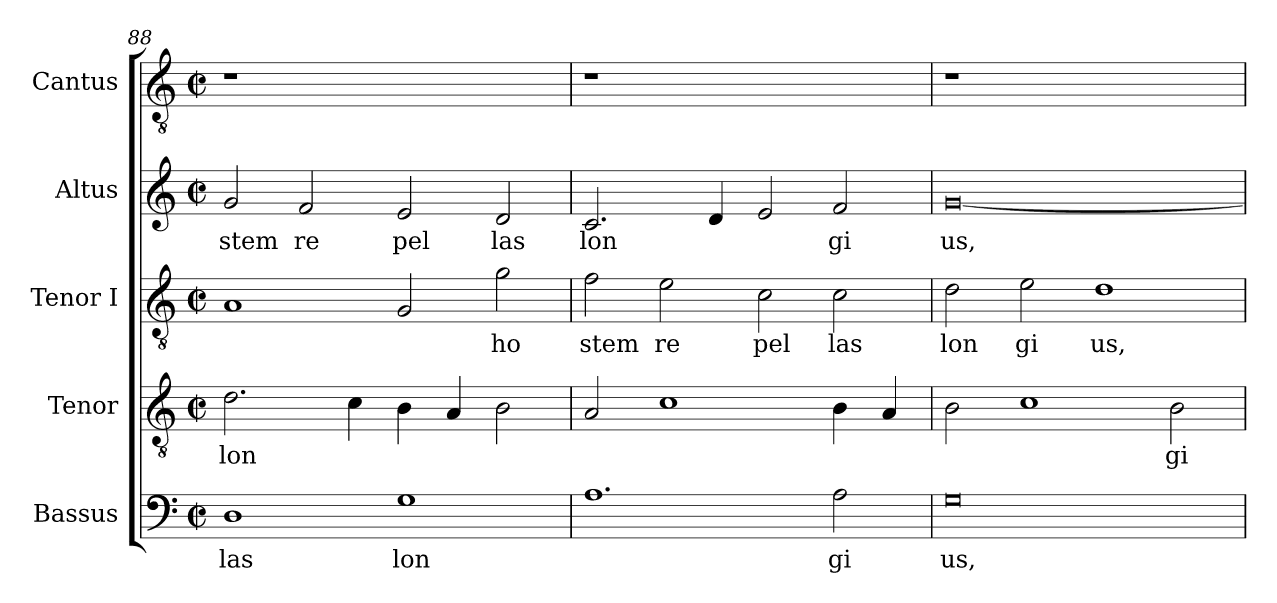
**kern	**text	**kern	**text	**kern	**text	**kern	**text	**kern
*part5	*part5	*part4	*part4	*part3	*part3	*part2	*part2	*part1
*staff5	*staff5	*staff4	*staff4	*staff3	*staff3	*staff2	*staff2	*staff1
*I"Bassus	*	*I"Tenor	*	*I"Tenor I	*	*I"Altus	*	*I"Cantus
*I'Bassus	*	*I'Tenor	*	*I'Tenor I	*	*I'Altus	*	*I'Cantus
*clefF4	*	*clefGv2	*	*clefGv2	*	*clefG2	*	*clefGv2
*M2/2	*	*M2/2	*	*M2/2	*	*M2/2	*	*M2/2
*met(c|)	*	*met(c|)	*	*met(c|)	*	*met(c|)	*	*met(c|)
=88	=88	=88	=88	=88	=88	=88	=88	=88
!	!LO:LY:b:cj	!	!LO:LY:b	!	!	!	!LO:LY:b:cj	!
1D	las	2.d\	lon	1A	.	2g/	stem	1r
!	!	!	!	!	!	!	!LO:LY:b:cj	!
.	.	.	.	.	.	2f/	re	.
.	.	4c\	.	.	.	.	.	.
!	!LO:LY:b:cj	!	!	!	!	!	!LO:LY:b:cj	!
1G	lon	4B\	.	2G/	.	2e/	pel	1ryy
.	.	4A/	.	.	.	.	.	.
!	!	!	!	!	!LO:LY:b:cj	!	!LO:LY:b:cj	!
.	.	2B\	.	2g\	ho	2d/	las	.
=89	=89	=89	=89	=89	=89	=89	=89	=89
!	!	!	!	!	!LO:LY:b:cj	!	!LO:LY:b	!
1.A	.	2A/	.	2f\	stem	2.c/	lon	1r
!	!	!	!	!	!LO:LY:b:cj	!	!	!
.	.	1c	.	2e\	re	.	.	.
.	.	.	.	.	.	4d/	.	.
!	!	!	!	!	!LO:LY:b:cj	!	!	!
.	.	.	.	2c\	pel	2e/	.	1ryy
!	!LO:LY:b:cj	!	!	!	!LO:LY:b:cj	!	!LO:LY:b:cj	!
2A\	gi	4B\	.	2c\	las	2f/	gi	.
.	.	4A/	.	.	.	.	.	.
=90	=90	=90	=90	=90	=90	=90	=90	=90
!	!LO:LY:b:cj	!	!	!	!LO:LY:b:cj	!	!LO:LY:b:cj	!
0G	us,	2B\	.	2d\	lon	[<0g	us,	1r
!	!	!	!	!	!LO:LY:b:cj	!	!	!
.	.	1c	.	2e\	gi	.	.	.
!	!	!	!	!	!LO:LY:b:cj	!	!	!
.	.	.	.	1d	us,	.	.	1ryy
!	!	!	!LO:LY:b:cj	!	!	!	!	!
.	.	2B\	gi	.	.	.	.	.
=	=	=	=	=	=	=	=	=
*-	*-	*-	*-	*-	*-	*-	*-	*-
